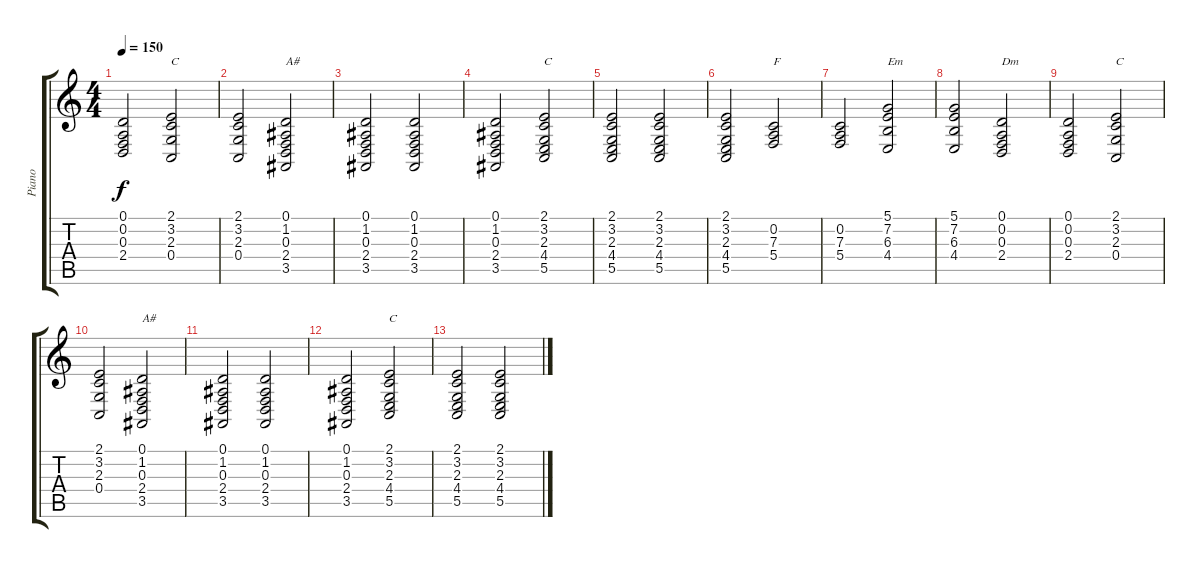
\track ("Piano" "Piano") {instrument brightacousticpiano}
\staff {score tabs}
\tuning (D4 A3 F3 C3 G2 C2) {hide}
\ts (4 4)
\tempo 150
\clef g2
\ks c
(0.1 0.2 0.3 2.4).2{dy f} (2.1 3.2 2.3 0.4).2{txt "C"} |
(2.1 3.2 2.3 0.4).2 (0.1 1.2 0.3 2.4 3.5).2{txt "A#"} |
(0.1 1.2 0.3 2.4 3.5).2 (0.1 1.2 0.3 2.4 3.5).2 |
(0.1 1.2 0.3 2.4 3.5).2 (2.1 3.2 2.3 4.4 5.5).2{txt "C"} |
(2.1 3.2 2.3 4.4 5.5).2 (2.1 3.2 2.3 4.4 5.5).2 |
(2.1 3.2 2.3 4.4 5.5).2 (0.2 7.3 5.4).2{txt "F"} |
(0.2 7.3 5.4).2 (5.1 7.2 6.3 4.4).2{txt "Em"} |
(5.1 7.2 6.3 4.4).2 (0.1 0.2 0.3 2.4).2{txt "Dm"} |
(0.1 0.2 0.3 2.4).2 (2.1 3.2 2.3 0.4).2{txt "C"} |
(2.1 3.2 2.3 0.4).2 (0.1 1.2 0.3 2.4 3.5).2{txt "A#"} |
(0.1 1.2 0.3 2.4 3.5).2 (0.1 1.2 0.3 2.4 3.5).2 |
(0.1 1.2 0.3 2.4 3.5).2 (2.1 3.2 2.3 4.4 5.5).2{txt "C"} |
(2.1 3.2 2.3 4.4 5.5).2 (2.1 3.2 2.3 4.4 5.5).2
